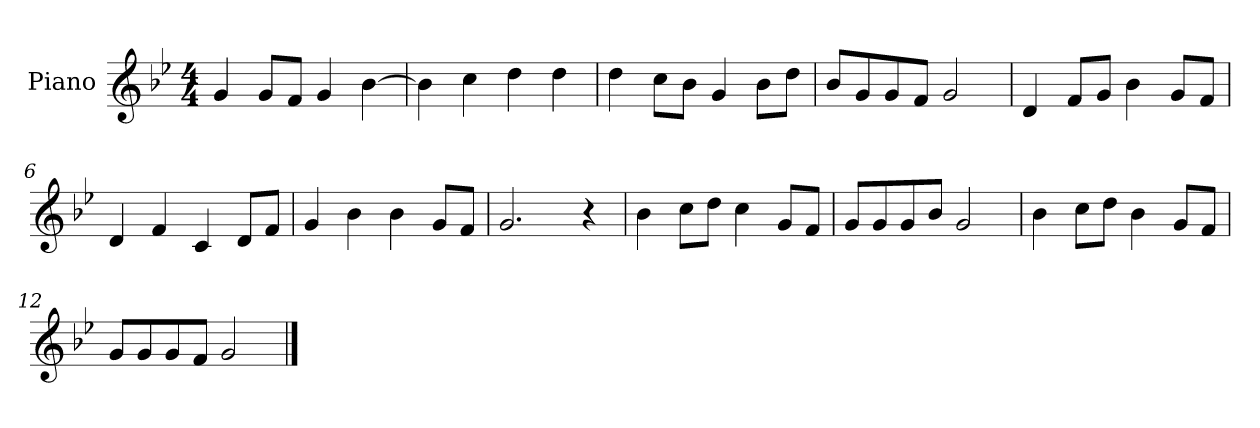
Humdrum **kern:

**kern
*part1
*staff1
*I"Piano
*I'Pno
*clefG2
*k[b-e-]
*g:
*M4/4
=1
4g/
8g/L
8f/J
4g/
[4b-\
=2
4b-\]
4cc\
4dd\
4dd\
=3
4dd\
8cc\L
8b-\J
4g/
8b-\L
8dd\J
=4
8b-/L
8g/
8g/
8f/J
2g/
=5
4d/
8f/L
8g/J
4b-\
8g/L
8f/J
=6
4d/
4f/
4c/
8d/L
8f/J
=7
4g/
4b-\
4b-\
8g/L
8f/J
=8
2.g/
4r
=9
4b-\
8cc\L
8dd\J
4cc\
8g/L
8f/J
=10
8g/L
8g/
8g/
8b-/J
2g/
=11
4b-\
8cc\L
8dd\J
4b-\
8g/L
8f/J
=12
8g/L
8g/
8g/
8f/J
2g/
==
*-
